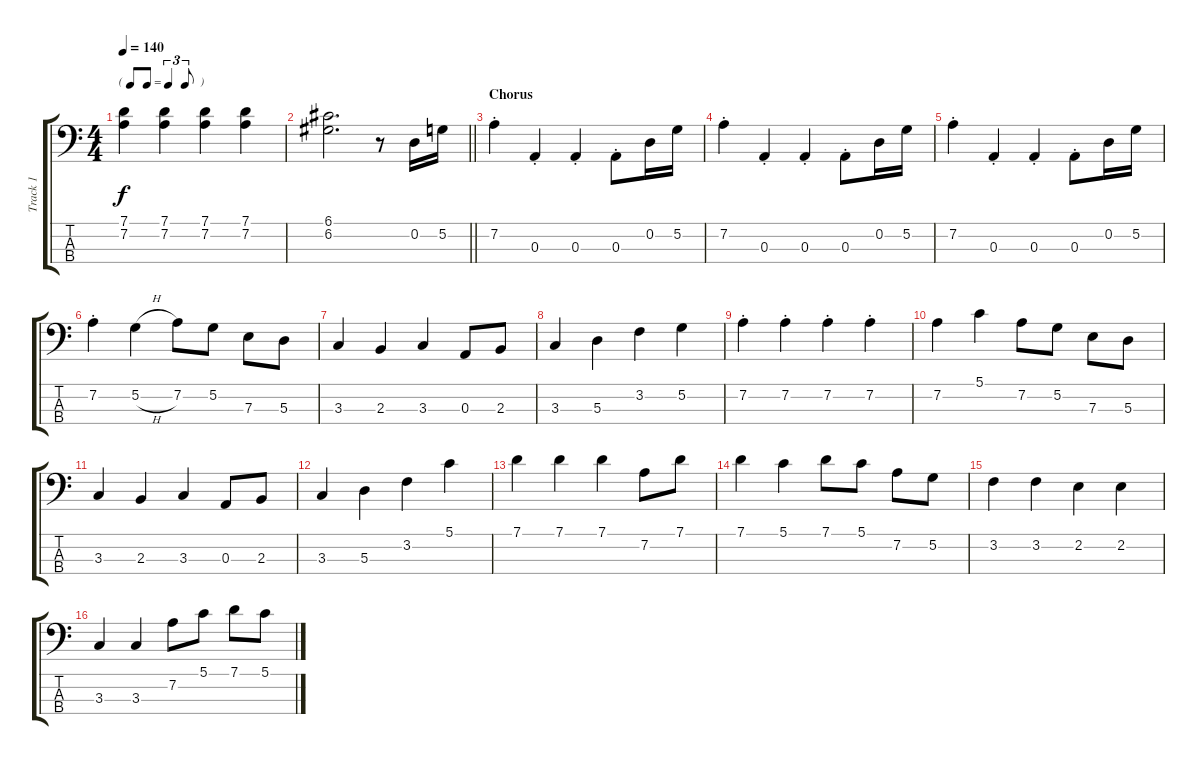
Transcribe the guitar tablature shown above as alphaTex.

\track ("Track 1" "Track 1") {instrument electricbassfinger}
\staff {score tabs}
\tuning (G2 D2 A1 E1) {hide}
\ts (4 4)
\tf triplet8th
\tempo 140
\clef f4
\ks c
(7.1 7.2).4{dy f} (7.1 7.2).4 (7.1 7.2).4 (7.1 7.2).4 |
\barLineRight lightlight
(6.1 6.2).2{d} r.8 0.2.16 5.2.16 |
\section ("" "Chorus")
7.2{st}.4 0.3{st}.4 0.3{st}.4 0.3{st}.8 0.2.16 5.2.16 |
7.2{st}.4 0.3{st}.4 0.3{st}.4 0.3{st}.8 0.2.16 5.2.16 |
7.2{st}.4 0.3{st}.4 0.3{st}.4 0.3{st}.8 0.2.16 5.2.16 |
7.2{st}.4 5.2{h}.4 7.2.8 5.2.8 7.3.8 5.3.8 |
3.3.4 2.3.4 3.3.4 0.3.8 2.3.8 |
3.3.4 5.3.4 3.2.4 5.2.4 |
7.2{st}.4 7.2{st}.4 7.2{st}.4 7.2{st}.4 |
7.2.4 5.1.4 7.2.8 5.2.8 7.3.8 5.3.8 |
3.3.4 2.3.4 3.3.4 0.3.8 2.3.8 |
3.3.4 5.3.4 3.2.4 5.1.4 |
7.1.4 7.1.4 7.1.4 7.2.8 7.1.8 |
7.1.4 5.1.4 7.1.8 5.1.8 7.2.8 5.2.8 |
3.2.4 3.2.4 2.2.4 2.2.4 |
3.3.4 3.3.4 7.2.8 5.1.8 7.1.8 5.1.8
